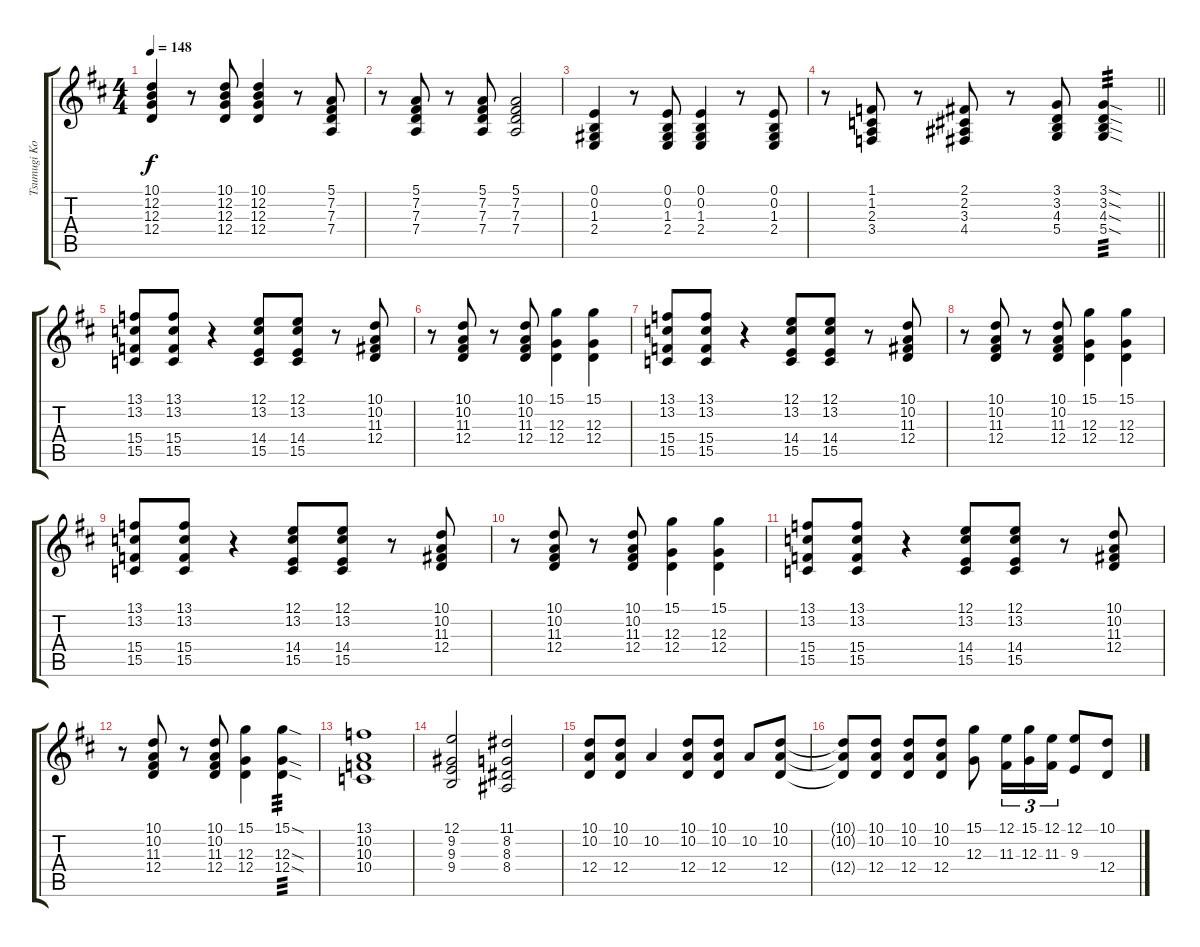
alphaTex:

\track ("Tsumugi Kotobuki I" "Tsumugi Ko") {instrument lead2sawtooth}
\staff {score tabs}
\tuning (E4 B3 G3 D3 A2 E2) {hide}
\ts (4 4)
\tempo 148
\clef g2
\ks d
(10.1 12.2 12.3 12.4).4{dy f} r.8 (10.1 12.2 12.3 12.4).8 (10.1 12.2 12.3 12.4).4 r.8 (5.1 7.2 7.3 7.4).8 |
r.8 (5.1 7.2 7.3 7.4).8 r.8 (5.1 7.2 7.3 7.4).8 (5.1 7.2 7.3 7.4).2 |
(0.1 0.2 1.3 2.4).4 r.8 (0.1 0.2 1.3 2.4).8 (0.1 0.2 1.3 2.4).4 r.8 (0.1 0.2 1.3 2.4).8 |
\barLineRight lightlight
r.8 (1.1 1.2 2.3 3.4).8 r.8 (2.1 2.2 3.3 4.4).8 r.8 (3.1 3.2 4.3 5.4).8 (3.1{sod} 3.2{sod} 4.3{sod} 5.4{sod}).4{tp 3} |
(13.1 13.2 15.4 15.5).8 (13.1 13.2 15.4 15.5).8 r.4 (12.1 13.2 14.4 15.5).8 (12.1 13.2 14.4 15.5).8 r.8 (10.1 10.2 11.3 12.4).8 |
r.8 (10.1 10.2 11.3 12.4).8 r.8 (10.1 10.2 11.3 12.4).8 (15.1 12.3 12.4).4 (15.1 12.3 12.4).4 |
(13.1 13.2 15.4 15.5).8 (13.1 13.2 15.4 15.5).8 r.4 (12.1 13.2 14.4 15.5).8 (12.1 13.2 14.4 15.5).8 r.8 (10.1 10.2 11.3 12.4).8 |
r.8 (10.1 10.2 11.3 12.4).8 r.8 (10.1 10.2 11.3 12.4).8 (15.1 12.3 12.4).4 (15.1 12.3 12.4).4 |
(13.1 13.2 15.4 15.5).8 (13.1 13.2 15.4 15.5).8 r.4 (12.1 13.2 14.4 15.5).8 (12.1 13.2 14.4 15.5).8 r.8 (10.1 10.2 11.3 12.4).8 |
r.8 (10.1 10.2 11.3 12.4).8 r.8 (10.1 10.2 11.3 12.4).8 (15.1 12.3 12.4).4 (15.1 12.3 12.4).4 |
(13.1 13.2 15.4 15.5).8 (13.1 13.2 15.4 15.5).8 r.4 (12.1 13.2 14.4 15.5).8 (12.1 13.2 14.4 15.5).8 r.8 (10.1 10.2 11.3 12.4).8 |
r.8 (10.1 10.2 11.3 12.4).8 r.8 (10.1 10.2 11.3 12.4).8 (15.1 12.3 12.4).4 (15.1{sod} 12.3{sod} 12.4{sod}).4{tp 3} |
(13.1 10.2 10.3 10.4).1 |
(12.1 9.2 9.3 9.4).2 (11.1 8.2 8.3 8.4).2 |
(10.1 10.2 12.4).8 (10.1 10.2 12.4).8 10.2.4 (10.1 10.2 12.4).8 (10.1 10.2 12.4).8 10.2.8 (10.1 10.2 12.4).8 |
(10.1{t} 10.2{t} 12.4{t}).8 (10.1 10.2 12.4).8 (10.1 10.2 12.4).8 (10.1 10.2 12.4).8 (15.1 12.3).8 (12.1 11.3).16{tu (3 2)} (15.1 12.3).16{tu (3 2)} (12.1 11.3).16{tu (3 2)} (12.1 9.3).8 (10.1 12.4).8
